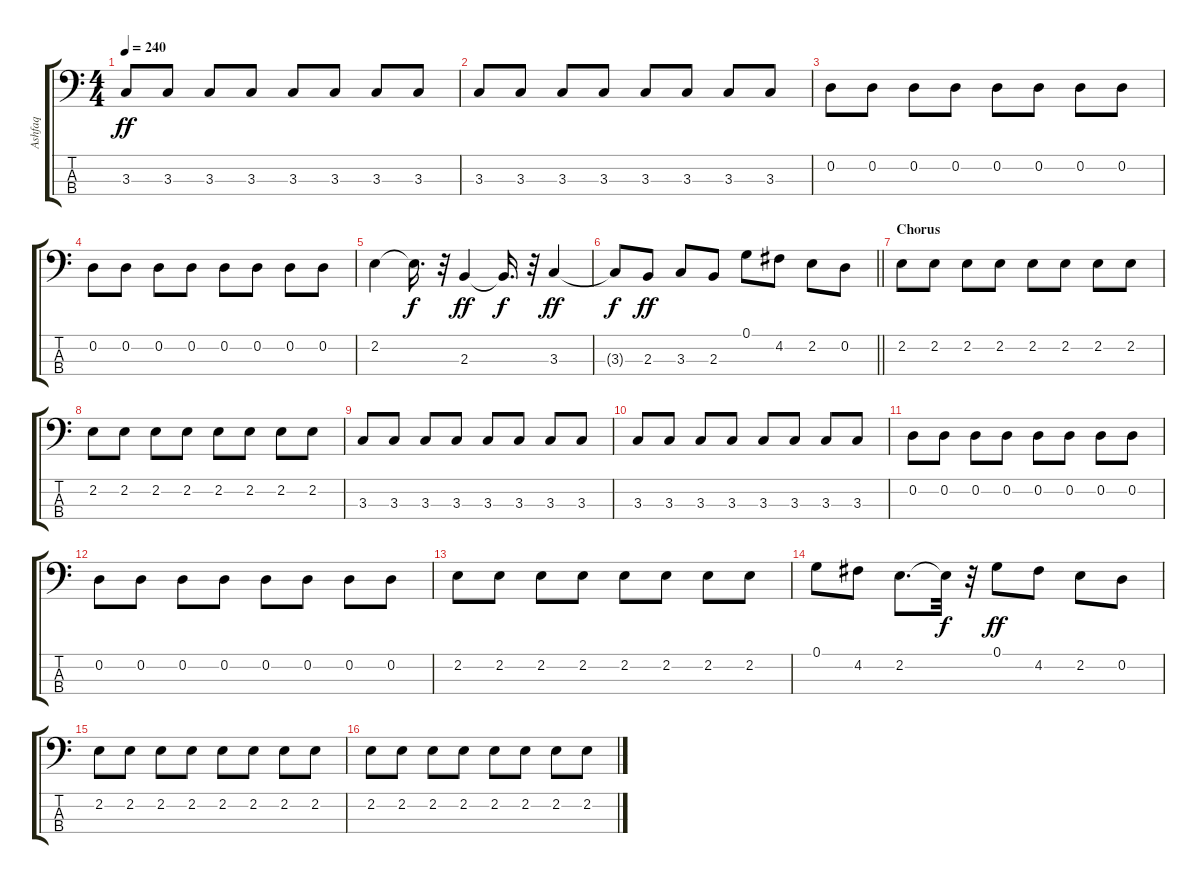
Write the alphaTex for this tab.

\track ("Ashfaq" "Ashfaq") {instrument electricbassfinger}
\staff {score tabs}
\tuning (G2 D2 A1 E1) {hide}
\ts (4 4)
\tempo 240
\clef f4
\ks c
3.3.8{dy ff} 3.3.8 3.3.8 3.3.8 3.3.8 3.3.8 3.3.8 3.3.8 |
3.3.8 3.3.8 3.3.8 3.3.8 3.3.8 3.3.8 3.3.8 3.3.8 |
0.2.8 0.2.8 0.2.8 0.2.8 0.2.8 0.2.8 0.2.8 0.2.8 |
0.2.8 0.2.8 0.2.8 0.2.8 0.2.8 0.2.8 0.2.8 0.2.8 |
2.2.4 2.2{t}.16{d dy f} r.32 2.3.4{dy ff} 2.3{t}.16{d dy f} r.32 3.3.4{dy ff} |
\barLineRight lightlight
3.3{t}.8{dy f} 2.3.8{dy ff} 3.3.8 2.3.8 0.1.8 4.2.8 2.2.8 0.2.8 |
\section ("" "Chorus")
2.2.8 2.2.8 2.2.8 2.2.8 2.2.8 2.2.8 2.2.8 2.2.8 |
2.2.8 2.2.8 2.2.8 2.2.8 2.2.8 2.2.8 2.2.8 2.2.8 |
3.3.8 3.3.8 3.3.8 3.3.8 3.3.8 3.3.8 3.3.8 3.3.8 |
3.3.8 3.3.8 3.3.8 3.3.8 3.3.8 3.3.8 3.3.8 3.3.8 |
0.2.8 0.2.8 0.2.8 0.2.8 0.2.8 0.2.8 0.2.8 0.2.8 |
0.2.8 0.2.8 0.2.8 0.2.8 0.2.8 0.2.8 0.2.8 0.2.8 |
2.2.8 2.2.8 2.2.8 2.2.8 2.2.8 2.2.8 2.2.8 2.2.8 |
0.1.8 4.2.8 2.2.8{d} 2.2{t}.32{dy f} r.32 0.1.8{dy ff} 4.2.8 2.2.8 0.2.8 |
2.2.8 2.2.8 2.2.8 2.2.8 2.2.8 2.2.8 2.2.8 2.2.8 |
2.2.8 2.2.8 2.2.8 2.2.8 2.2.8 2.2.8 2.2.8 2.2.8
